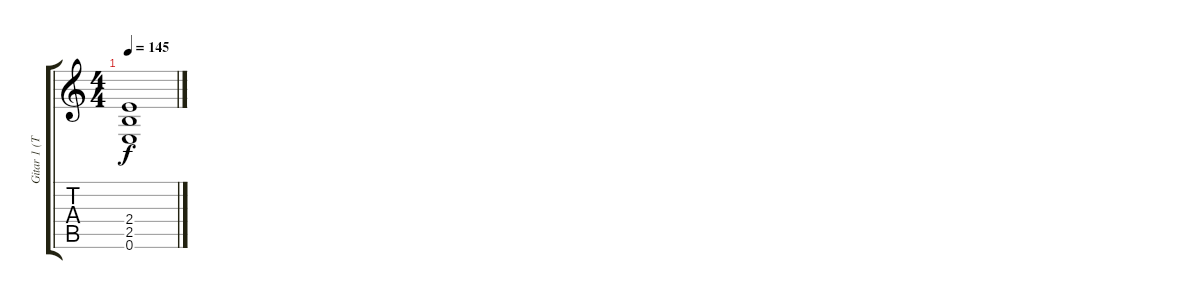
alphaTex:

\track ("Gitar 1 (Tore)" "Gitar 1 (T") {instrument distortionguitar}
\staff {score tabs}
\tuning (E4 B3 G3 D3 A2 E2) {hide}
\ts (4 4)
\tempo 145
\clef g2
\ks c
(2.4 2.5 0.6).1{dy f}
